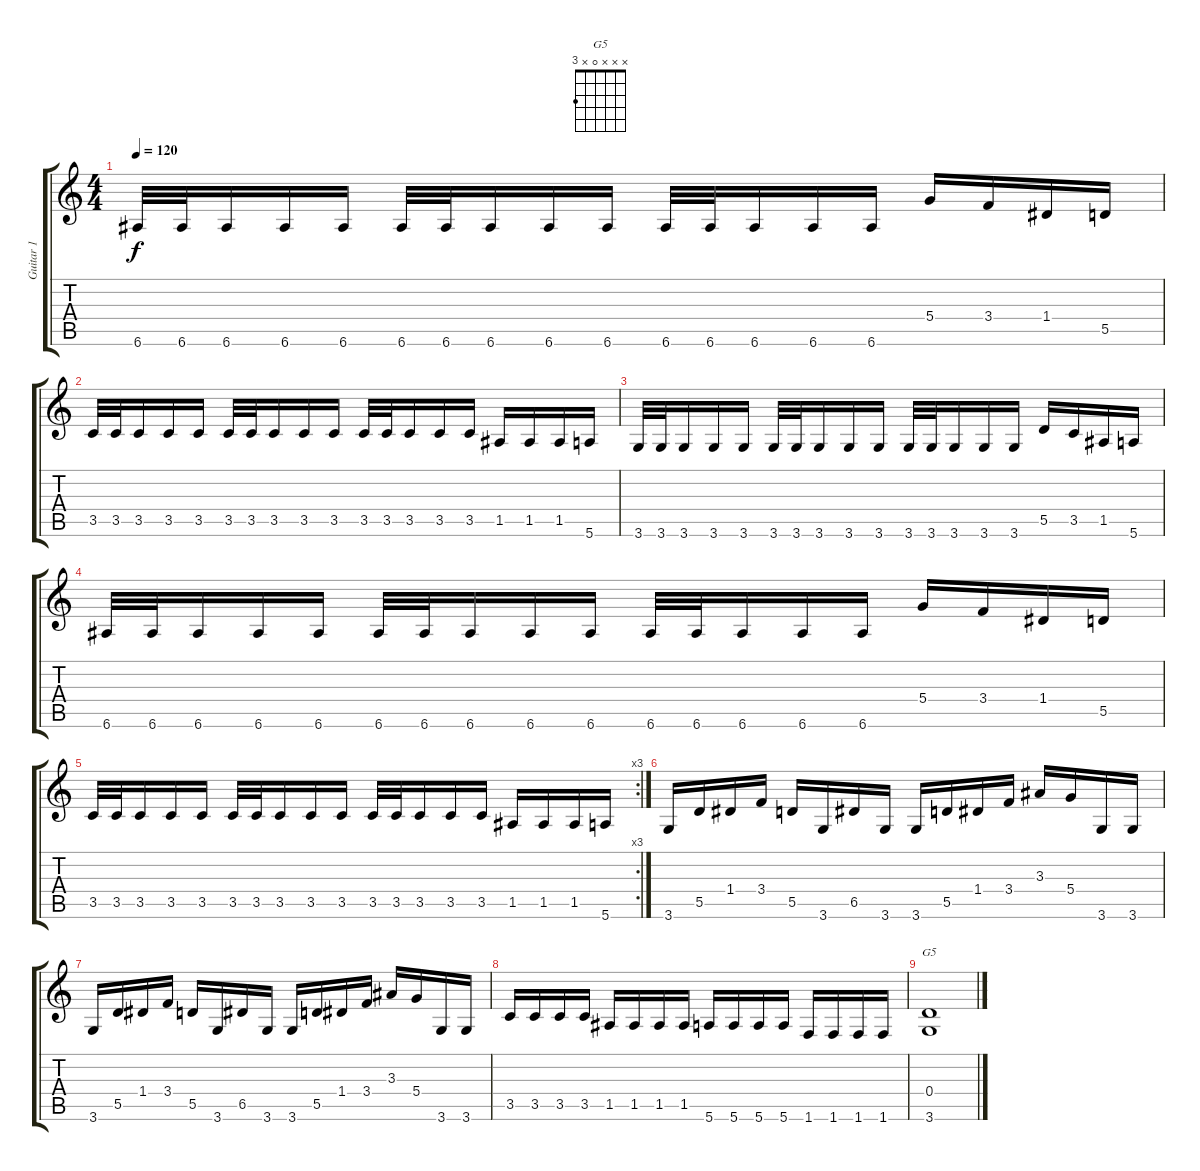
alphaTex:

\track ("Guitar 1" "Guitar 1") {instrument distortionguitar}
\staff {score tabs}
\tuning (E4 B3 G3 D3 A2 E2) {hide}
\chord ("G5" x x x 0 x 3)
\ts (4 4)
\tempo 120
\clef g2
\ks c
6.6.32{dy f} 6.6.32 6.6.16 6.6.16 6.6.16 6.6.32 6.6.32 6.6.16 6.6.16 6.6.16 6.6.32 6.6.32 6.6.16 6.6.16 6.6.16 5.4.16 3.4.16 1.4.16 5.5.16 |
3.5.32 3.5.32 3.5.16 3.5.16 3.5.16 3.5.32 3.5.32 3.5.16 3.5.16 3.5.16 3.5.32 3.5.32 3.5.16 3.5.16 3.5.16 1.5.16 1.5.16 1.5.16 5.6.16 |
3.6.32 3.6.32 3.6.16 3.6.16 3.6.16 3.6.32 3.6.32 3.6.16 3.6.16 3.6.16 3.6.32 3.6.32 3.6.16 3.6.16 3.6.16 5.5.16 3.5.16 1.5.16 5.6.16 |
6.6.32 6.6.32 6.6.16 6.6.16 6.6.16 6.6.32 6.6.32 6.6.16 6.6.16 6.6.16 6.6.32 6.6.32 6.6.16 6.6.16 6.6.16 5.4.16 3.4.16 1.4.16 5.5.16 |
\rc 3
3.5.32 3.5.32 3.5.16 3.5.16 3.5.16 3.5.32 3.5.32 3.5.16 3.5.16 3.5.16 3.5.32 3.5.32 3.5.16 3.5.16 3.5.16 1.5.16 1.5.16 1.5.16 5.6.16 |
3.6.16 5.5.16 1.4.16 3.4.16 5.5.16 3.6.16 6.5.16 3.6.16 3.6.16 5.5.16 1.4.16 3.4.16 3.3.16 5.4.16 3.6.16 3.6.16 |
3.6.16 5.5.16 1.4.16 3.4.16 5.5.16 3.6.16 6.5.16 3.6.16 3.6.16 5.5.16 1.4.16 3.4.16 3.3.16 5.4.16 3.6.16 3.6.16 |
3.5.16 3.5.16 3.5.16 3.5.16 1.5.16 1.5.16 1.5.16 1.5.16 5.6.16 5.6.16 5.6.16 5.6.16 1.6.16 1.6.16 1.6.16 1.6.16 |
(0.4 3.6).1{ch "G5"}
